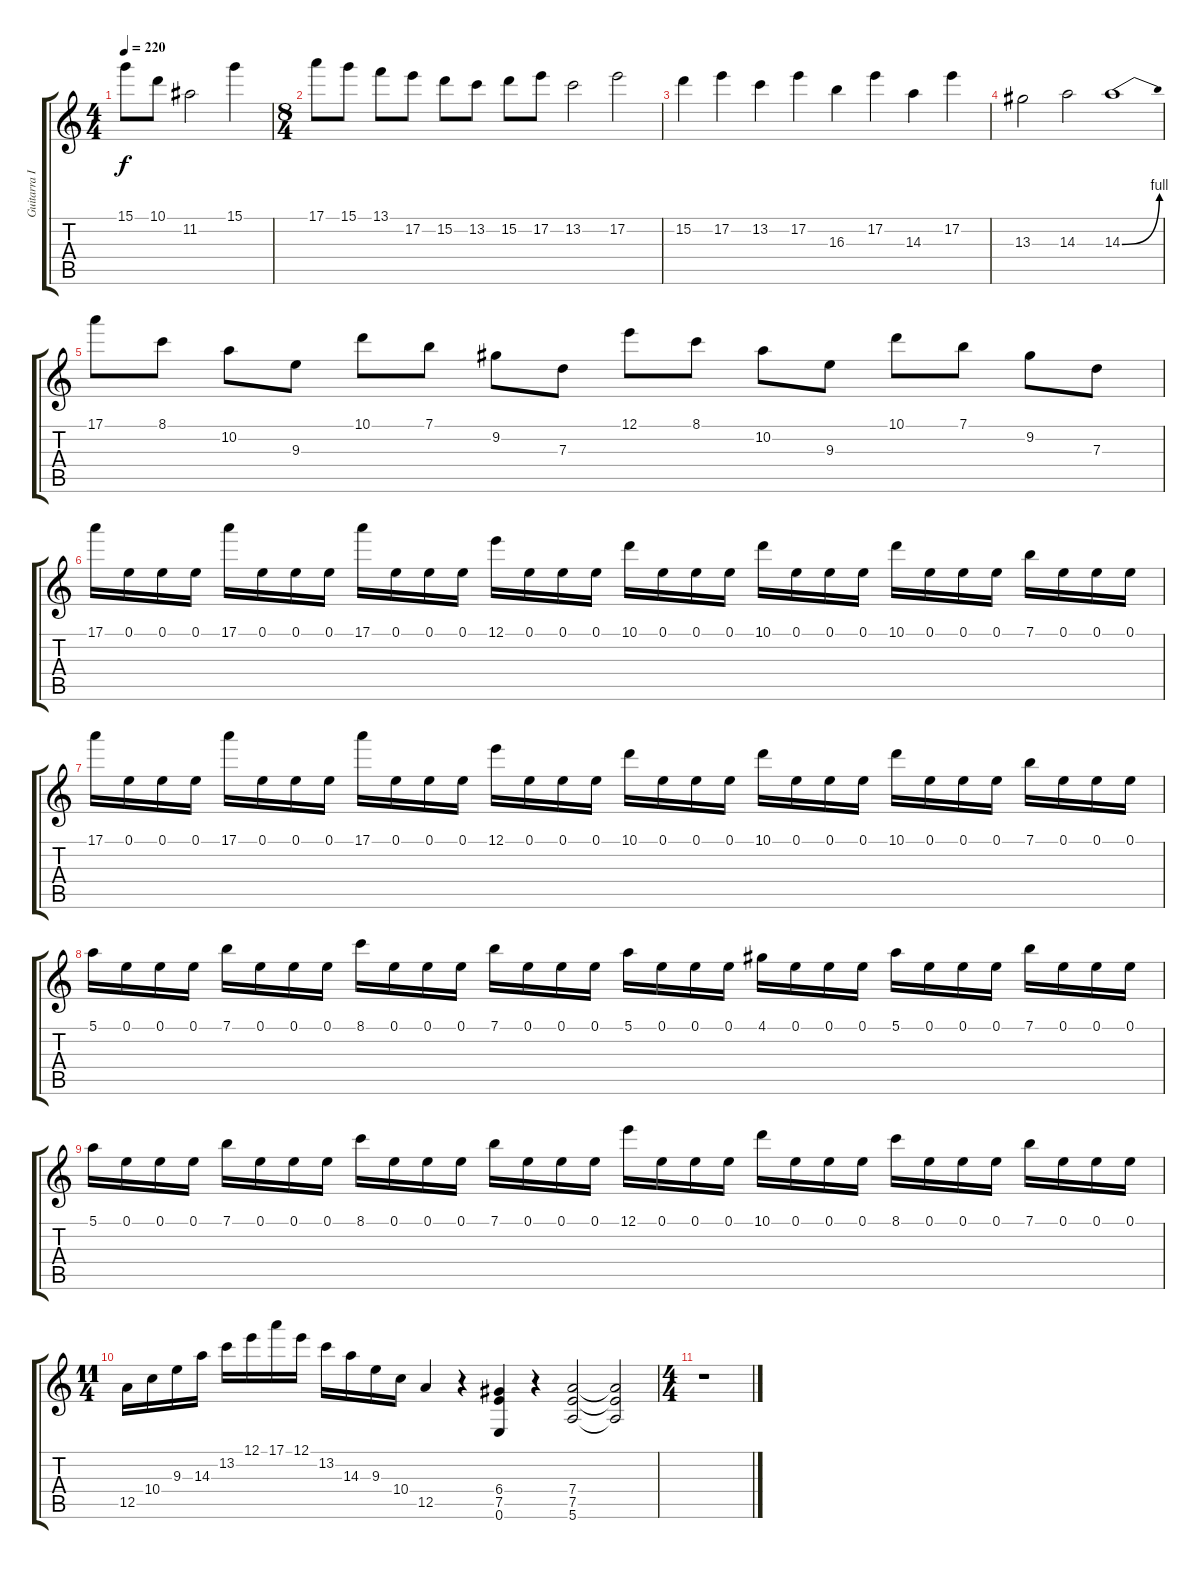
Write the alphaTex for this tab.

\track ("Guitarra II (Lead y Solos)" "Guitarra I") {instrument overdrivenguitar}
\staff {score tabs}
\tuning (E4 B3 G3 D3 A2 E2) {hide}
\ts (4 4)
\tempo 220
\clef g2
\ks c
15.1.8{dy f} 10.1.8 11.2.2 15.1.4 |
\ts (8 4)
17.1.8 15.1.8 13.1.8 17.2.8 15.2.8 13.2.8 15.2.8 17.2.8 13.2.2 17.2.2 |
15.2.4 17.2.4 13.2.4 17.2.4 16.3.4 17.2.4 14.3.4 17.2.4 |
13.3.2 14.3.2 14.3{be (bend 0 0 60 4)}.1 |
17.1.8 8.1.8 10.2.8 9.3.8 10.1.8 7.1.8 9.2.8 7.3.8 12.1.8 8.1.8 10.2.8 9.3.8 10.1.8 7.1.8 9.2.8 7.3.8 |
17.1.16 0.1.16 0.1.16 0.1.16 17.1.16 0.1.16 0.1.16 0.1.16 17.1.16 0.1.16 0.1.16 0.1.16 12.1.16 0.1.16 0.1.16 0.1.16 10.1.16 0.1.16 0.1.16 0.1.16 10.1.16 0.1.16 0.1.16 0.1.16 10.1.16 0.1.16 0.1.16 0.1.16 7.1.16 0.1.16 0.1.16 0.1.16 |
17.1.16 0.1.16 0.1.16 0.1.16 17.1.16 0.1.16 0.1.16 0.1.16 17.1.16 0.1.16 0.1.16 0.1.16 12.1.16 0.1.16 0.1.16 0.1.16 10.1.16 0.1.16 0.1.16 0.1.16 10.1.16 0.1.16 0.1.16 0.1.16 10.1.16 0.1.16 0.1.16 0.1.16 7.1.16 0.1.16 0.1.16 0.1.16 |
5.1.16 0.1.16 0.1.16 0.1.16 7.1.16 0.1.16 0.1.16 0.1.16 8.1.16 0.1.16 0.1.16 0.1.16 7.1.16 0.1.16 0.1.16 0.1.16 5.1.16 0.1.16 0.1.16 0.1.16 4.1.16 0.1.16 0.1.16 0.1.16 5.1.16 0.1.16 0.1.16 0.1.16 7.1.16 0.1.16 0.1.16 0.1.16 |
5.1.16 0.1.16 0.1.16 0.1.16 7.1.16 0.1.16 0.1.16 0.1.16 8.1.16 0.1.16 0.1.16 0.1.16 7.1.16 0.1.16 0.1.16 0.1.16 12.1.16 0.1.16 0.1.16 0.1.16 10.1.16 0.1.16 0.1.16 0.1.16 8.1.16 0.1.16 0.1.16 0.1.16 7.1.16 0.1.16 0.1.16 0.1.16 |
\ts (11 4)
12.5.16 10.4.16 9.3.16 14.3.16 13.2.16 12.1.16 17.1.16 12.1.16 13.2.16 14.3.16 9.3.16 10.4.16 12.5.4 r.4 (6.4 7.5 0.6).4 r.4 (7.4 7.5 5.6).2 (7.4{t} 7.5{t} 5.6{t}).2 |
\ts (4 4)
r.1
